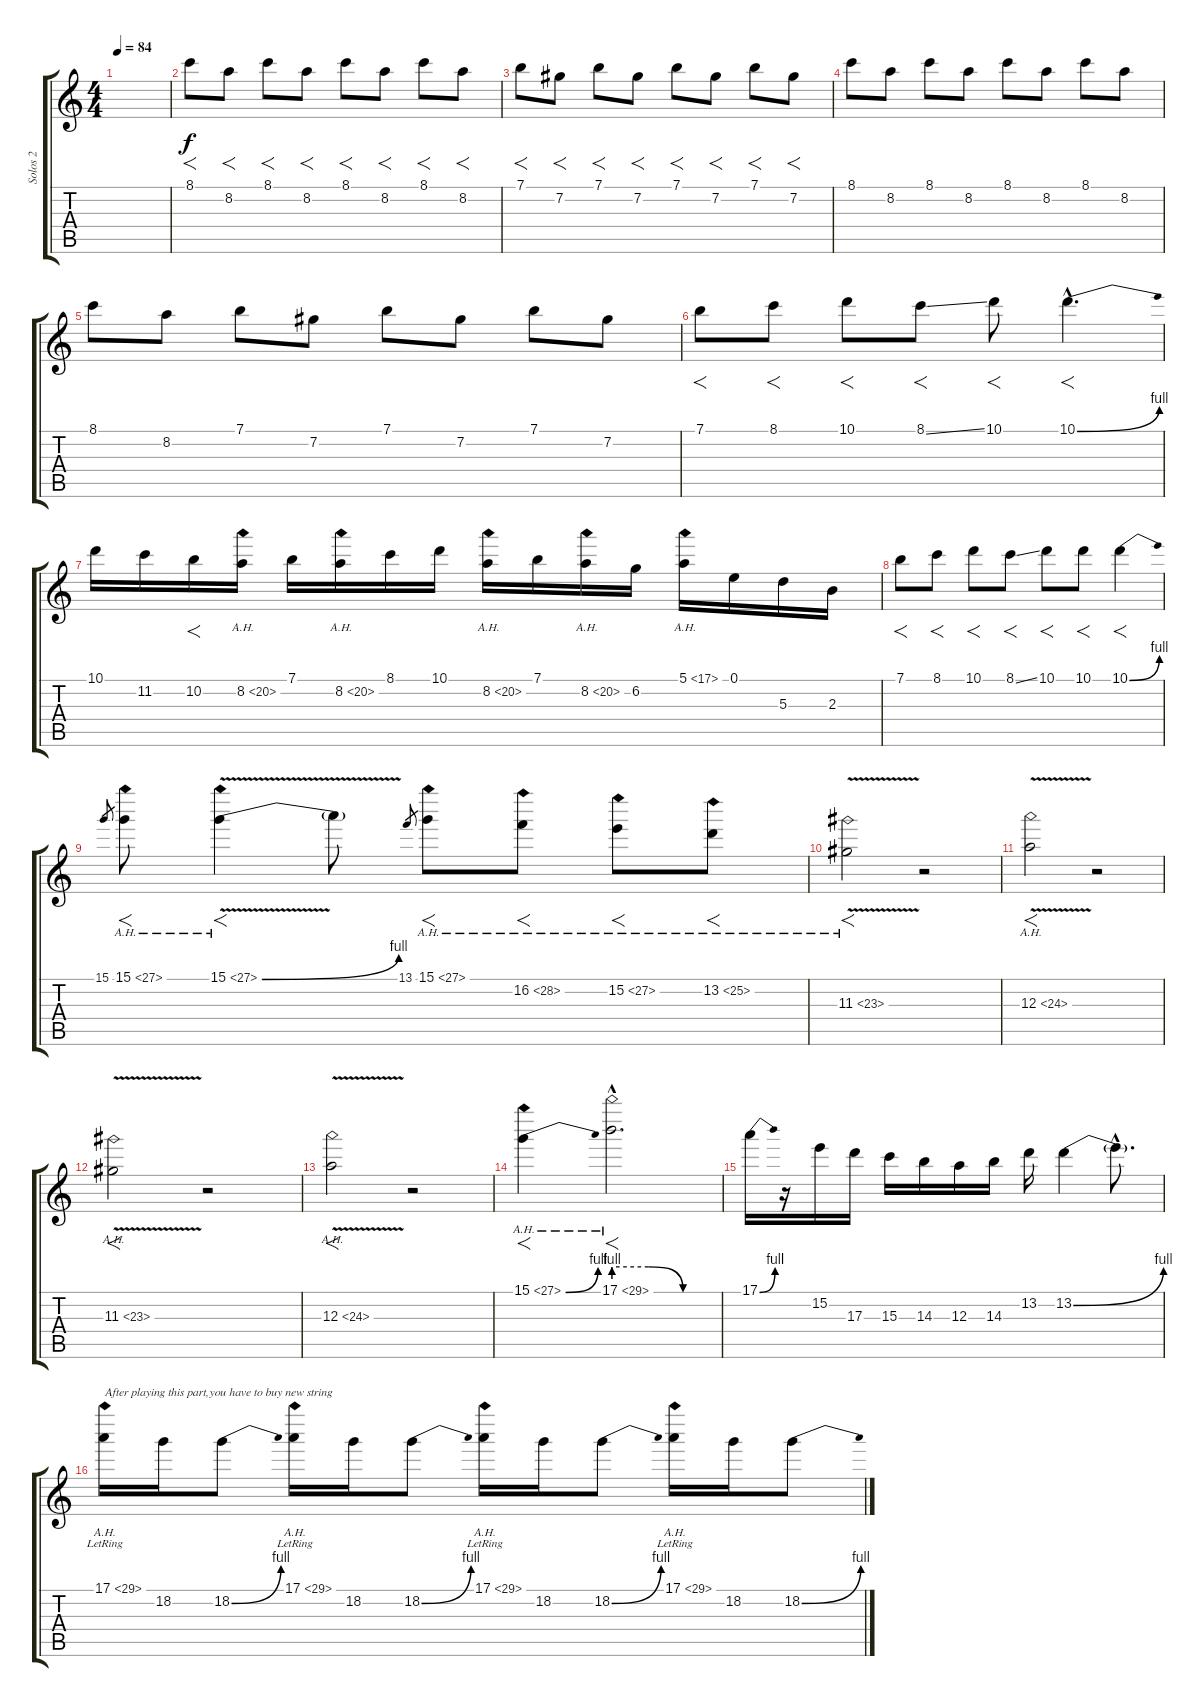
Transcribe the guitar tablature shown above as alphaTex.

\track ("Solos 2" "Solos 2") {instrument distortionguitar}
\staff {score tabs}
\tuning (E4 Db4 A3 E3 A2 E2) {hide}
\ts (4 4)
\tempo 84
\clef g2
\ks c
|
8.1.8{f} 8.2.8{f} 8.1.8{f} 8.2.8{f} 8.1.8{f} 8.2.8{f} 8.1.8{f} 8.2.8{f} |
7.1.8{f} 7.2.8{f} 7.1.8{f} 7.2.8{f} 7.1.8{f} 7.2.8{f} 7.1.8{f} 7.2.8{f} |
8.1.8 8.2.8 8.1.8 8.2.8 8.1.8 8.2.8 8.1.8 8.2.8 |
8.1.8 8.2.8 7.1.8 7.2.8 7.1.8 7.2.8 7.1.8 7.2.8 |
7.1.8{f} 8.1.8{f} 10.1.8{f} 8.1{ss}.8{f} 10.1.8{f} 10.1{be (bend 0 0 60 4) hac}.4{f d} |
10.1.16 11.2.16 10.2.16{f} 8.2{ah 12}.16 7.1.16 8.2{ah 12}.16 8.1.16 10.1.16 8.2{ah 12}.16 7.1.16 8.2{ah 12}.16 6.2.16 5.1{ah 12}.16 0.1.16 5.3.16 2.3.16 |
7.1.8{f} 8.1.8{f} 10.1.8{f} 8.1{ss}.8{f} 10.1.8{f} 10.1.8{f} 10.1{be (bend 0 0 60 4)}.4{f} |
15.1.8{gr} 15.1{ah 12}.8{f} 15.1{be (bend 0 0 60 4) ah 12 v}.4{f} 15.1{t}.8 13.1.8{gr} 15.1{ah 12}.8{f} 16.2{ah 12}.8{f} 15.2{ah 12}.8{f} 13.2{ah 12}.8{f} |
11.3{ah 12 v}.2{f} r.2 |
12.3{ah 12 v}.2{f} r.2 |
11.3{ah 12 v}.2{f} r.2 |
12.3{ah 12 v}.2{f} r.2 |
15.1{be (bend 0 0 60 4) ah 12}.4{f} 17.1{be (custom 0 4 20 4 40 0 60 0) ah 12 hac}.2{f d} |
17.1{be (bend 0 0 60 4)}.16 r.16 15.2.16 17.3.16 15.3.16 14.3.16 12.3.16 14.3.16 13.2.16 13.2{be (bend 0 0 60 4)}.4 13.2{hac t}.8{d} |
17.1{ah 12 lr}.16{txt "After playing this part,you have to buy new string"} 18.2.16 18.2{be (bend 0 0 60 4)}.8 17.1{ah 12 lr}.16 18.2.16 18.2{be (bend 0 0 60 4)}.8 17.1{ah 12 lr}.16 18.2.16 18.2{be (bend 0 0 60 4)}.8 17.1{ah 12 lr}.16 18.2.16 18.2{be (bend 0 0 60 4)}.8
